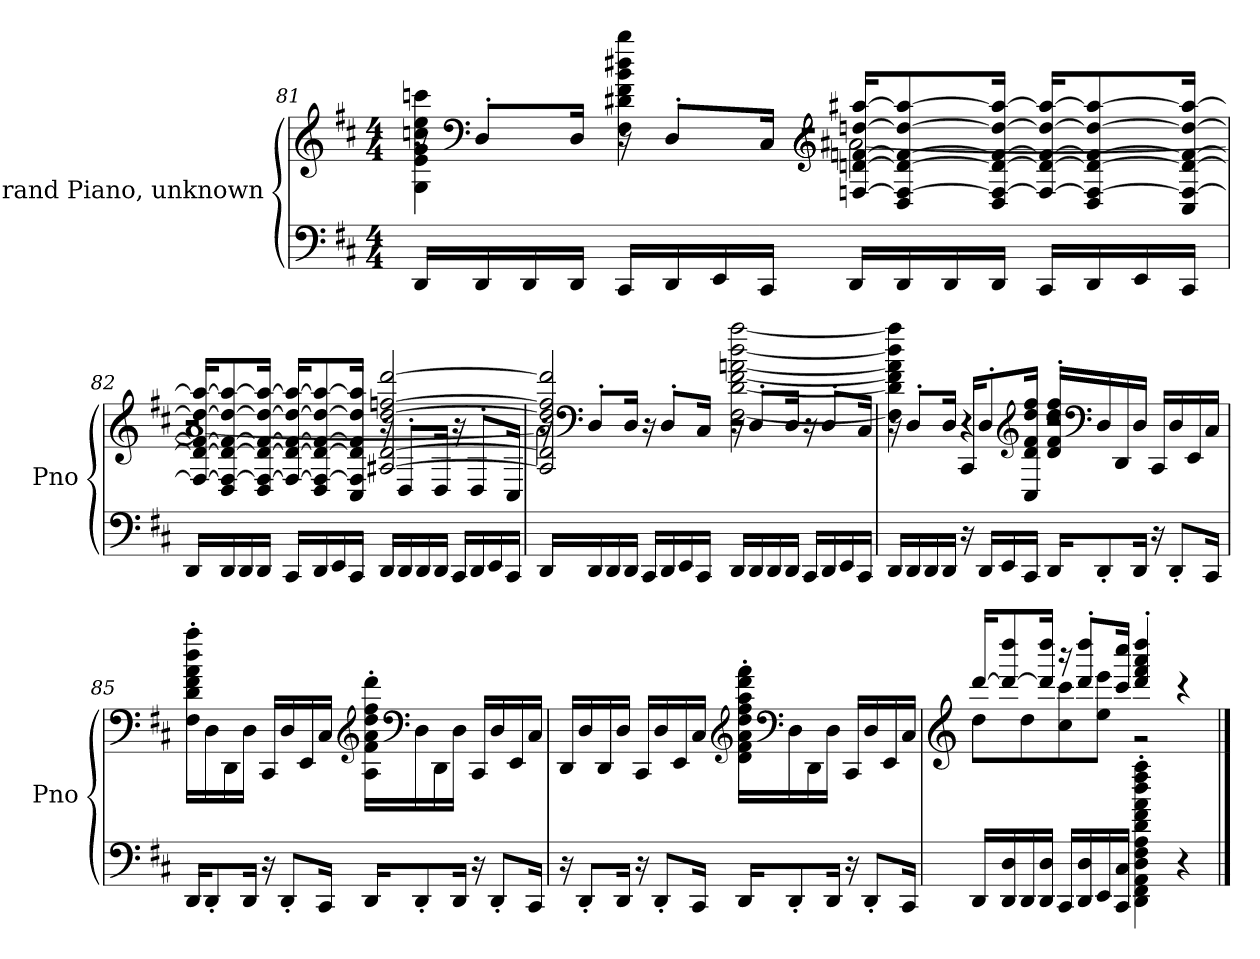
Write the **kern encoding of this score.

**kern	**kern
*part1	*part1
*staff2	*staff1
*I"Grand Piano, unknown	*
*I'Pno	*
!!LO:LB:g=z
*clefF4	*clefG2
*k[f#c#]	*k[f#c#]
*M4/4	*M4/4
=81	=81
*	*^
*	*	*^
16DD/LL	1r	4G\ 4e\ 4g\ 4ccn\ 4ee\ 4cccn\	16r
*	*clefF4	*	*
16DD/	.	.	8D'/L
16DD/	.	.	.
16DD/JJ	.	.	16D/Jk
16CC#/LL	.	4F#\ 4d#X\ 4f#\ 4b\ 4dd#X\ 4bb\	16r
16DD/	.	.	8D'/L
16EE/	.	.	.
16CC#/JJ	.	.	16C#/Jk
*	*clefG2	*	*
16DD/LL	.	[2a#X\	[16Fn/ [16dn/ [16fn/ [16ddn/ [16aa#X/KL
16DD/	.	.	8D/ 8F/_ 8d/_ 8f/_ 8dd/_ 8aa#/_
16DD/	.	.	.
16DD/JJ	.	.	16D/ 16F/_ 16d/_ 16f/_ 16dd/_ 16aa#/_Jk
16CC#/LL	.	.	16F/_ 16d/_ 16f/_ 16dd/_ 16aa#/_KL
16DD/	.	.	8D/ 8F/_ 8d/_ 8f/_ 8dd/_ 8aa#/_
16EE/	.	.	.
16CC#/JJ	.	.	16C#/ 16F/_ 16d/_ 16f/_ 16dd/_ 16aa#/_Jk
!!LO:LB:g=z	!!	!!
=82	=82	=82	=82
16DD/LL	2r	1a#_	16F/_ 16d/_ 16f/_ 16dd/_ 16aa#/_KL
16DD/	.	.	8D/ 8F/_ 8d/_ 8f/_ 8dd/_ 8aa#/_
16DD/	.	.	.
16DD/JJ	.	.	16D/ 16F/_ 16d/_ 16f/_ 16dd/_ 16aa#/_Jk
16CC#/LL	.	.	16F/_ 16d/_ 16f/_ 16dd/_ 16aa#/_KL
16DD/	.	.	8D/ 8F/_ 8d/_ 8f/_ 8dd/_ 8aa#/_
16EE/	.	.	.
16CC#/JJ	.	.	16C#/ 16F/] 16d/] 16f/] 16dd/] 16aa#/]Jk
16DD/LL	[2A#X/ [2d/ [2dd/ [2ffn/ [2ddd/	.	16r
16DD/	.	.	8D'/L
16DD/	.	.	.
16DD/JJ	.	.	16D/Jk
16CC#/LL	.	.	16r
16DD/	.	.	8D'/L
16EE/	.	.	.
16CC#/JJ	.	.	16C#/Jk
!!LO:LB:g=z	!!	!!
=83	=83	=83	=83
16DD/LL	2A#/] 2d/] 2dd/] 2ff/] 2ddd/]	2a#\]	16r
*	*clefF4	*	*
16DD/	.	.	8D'/L
16DD/	.	.	.
16DD/JJ	.	.	16D/Jk
16CC#/LL	.	.	16r
16DD/	.	.	8D'/L
16EE/	.	.	.
16CC#/JJ	.	.	16C#/Jk
16DD/LL	2r	[2F#\ [2d\ [2f#\ [2an\ [2dd\ [2aa\	16r
16DD/	.	.	8D'/L
16DD/	.	.	.
16DD/JJ	.	.	16D/Jk
16CC#/LL	.	.	16r
16DD/	.	.	8D'/L
16EE/	.	.	.
16CC#/JJ	.	.	16C#/Jk
=84	=84	=84	=84
16DD/LL	1r	4F#\] 4d\] 4f#\] 4a\] 4dd\] 4aa\]	16r
16DD/	.	.	8D'/L
16DD/	.	.	.
16DD/JJ	.	.	16D/Jk
16r	.	4r	16CC#/KL
16DD/LL	.	.	8D'/
16EE/	.	.	.
*	*clefG2	*	*
16CC#/JJ	.	.	16C#/ 16d/ 16f#/ 16dd/ 16ff#/Jk
16DD/KL	.	2r	16d/' 16f#/' 16dd/' 16ff#/'LL
*	*clefF4	*	*
8DD'/	.	.	16D/
.	.	.	16DD/
16DD/Jk	.	.	16D/JJ
16r	.	.	16CC#/LL
8DD'/L	.	.	16D/
.	.	.	16EE/
16CC#/Jk	.	.	16C#/JJ
*	*v	*v	*v
!!LO:LB:g=z
=85	=85
16DD/KL	16F#\' 16d\' 16f#\' 16a\' 16dd\' 16aa\'LL
8DD'/	16D\
.	16DD\
16DD/Jk	16D\JJ
16r	16CC#/LL
8DD'/L	16D/
.	16EE/
16CC#/Jk	16C#/JJ
*	*clefG2
16DD/KL	16A\' 16f#\' 16a\' 16dd\' 16ff#\' 16ddd\'LL
*	*clefF4
8DD'/	16D\
.	16DD\
16DD/Jk	16D\JJ
16r	16CC#/LL
8DD'/L	16D/
.	16EE/
16CC#/Jk	16C#/JJ
=86	=86
16r	16DD/LL
8DD'/L	16D/
.	16DD/
16DD/Jk	16D/JJ
16r	16CC#/LL
8DD'/L	16D/
.	16EE/
16CC#/Jk	16C#/JJ
*	*clefG2
16DD/KL	16d\' 16f#\' 16a\' 16dd\' 16ff#\' 16aa\' 16ddd\' 16fff#\'LL
*	*clefF4
8DD'/	16D\
.	16DD\
16DD/Jk	16D\JJ
16r	16CC#/LL
8DD'/L	16D/
.	16EE/
16CC#/Jk	16C#/JJ
!!LO:PB:g=z
=87	=87
*	*clefG2
*	*^
16DD/LL	[16ddd/KL	8dd\L
16DD/ 16D/	8ddd/_ 8dddd/	.
16DD/	.	8dd\
16DD/ 16D/JJ	16ddd/] 16dddd/Jk	.
16CC#/LL	16r	8cc#\ 8ccc#\
16DD/ 16D/	8ddd/' 8dddd/'L	.
16EE/	.	8ee\ 8eee\J
16CC#/ 16C#/JJ	16ccc#/ 16cccc#/Jk	.
4DD\' 4FF#\' 4AA\' 4D\' 4F#\' 4A\' 4d\' 4f#\' 4a\' 4dd\' 4ff#\' 4aa\'	4ddd/' 4fff#/' 4aaa/' 4dddd/'	2r
4r	4r	.
*	*v	*v
==	==
*-	*-
